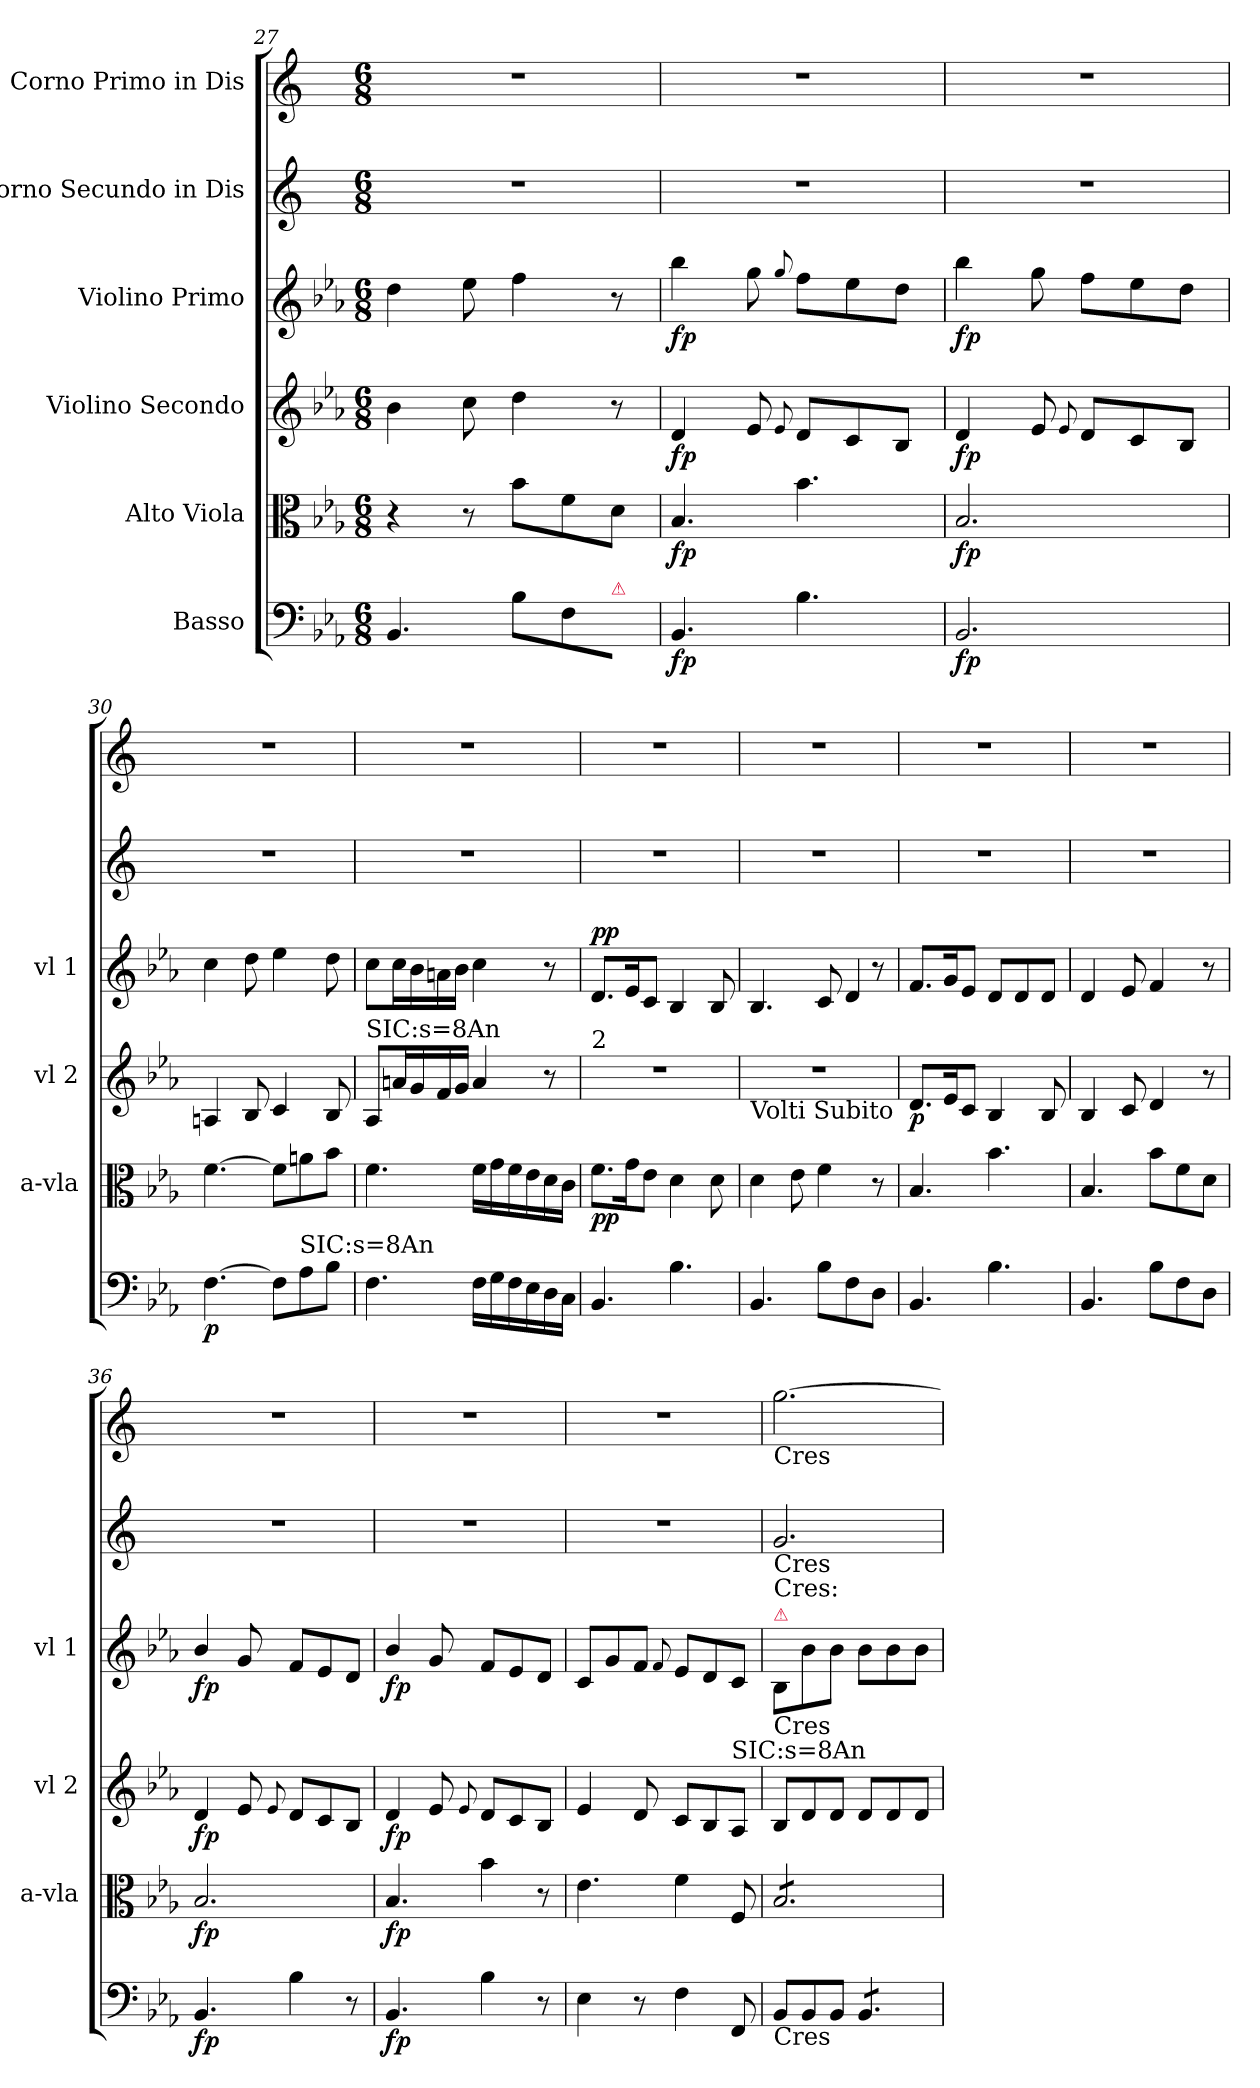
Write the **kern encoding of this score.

**kern	**dynam	**kern	**dynam	**kern	**dynam	**kern	**dynam	**kern	**kern
*part6	*part6	*part5	*part5	*part4	*part4	*part3	*part3	*part2	*part1
*staff6	*staff6	*staff5	*staff5	*staff4	*staff4	*staff3	*staff3	*staff2	*staff1
*I"Basso	*	*I"Alto Viola	*	*I"Violino Secondo	*	*I"Violino Primo	*	*I"Corno Secundo in Dis	*I"Corno Primo in Dis
*	*	*I'a-vla	*	*I'vl 2	*	*I'vl 1	*	*	*
*clefF4	*	*clefC3	*	*clefG2	*	*clefG2	*	*clefG2	*clefG2
*	*	*	*	*	*	*	*	*ITrd5c9	*ITrd5c9
*k[b-e-a-]	*	*k[b-e-a-]	*	*k[b-e-a-]	*	*k[b-e-a-]	*	*k[b-e-a-]	*k[b-e-a-]
*E-:	*	*E-:	*	*E-:	*	*E-:	*	*E-:	*E-:
*M6/8	*	*M6/8	*	*M6/8	*	*M6/8	*	*M6/8	*M6/8
=27	=27	=27	=27	=27	=27	=27	=27	=27	=27
4.BB-/	.	4r	.	4b-\	.	4dd\	.	2.r	2.r
.	.	8r	.	8cc\	.	8ee-\	.	.	.
8B-\L	.	8b-\L	.	4dd\	.	4ff\	.	.	.
8F\	.	8f\	.	.	.	.	.	.	.
!LO:TX:a:color=crimson:t=⚠	!	!	!	!	!	!	!	!	!
8D\Jyy	.	8d\J	.	8r	.	8r	.	.	.
=28	=28	=28	=28	=28	=28	=28	=28	=28	=28
4.BB-/	fp	4.B-/	fp	4d/	fp	4bb-\	fp	2.r	2.r
.	.	.	.	8e-/	.	8gg\	.	.	.
.	.	.	.	8qqe-/	.	8qqgg/	.	.	.
4.B-\	.	4.b-\	.	8d/L	.	8ff\L	.	.	.
.	.	.	.	8c/	.	8ee-\	.	.	.
.	.	.	.	8B-/J	.	8dd\J	.	.	.
=29	=29	=29	=29	=29	=29	=29	=29	=29	=29
2.BB-/	fp	2.B-/	fp	4d/	fp	4bb-\	fp	2.r	2.r
.	.	.	.	8e-/	.	8gg\	.	.	.
.	.	.	.	8qqe-/	.	.	.	.	.
.	.	.	.	8d/L	.	8ff\L	.	.	.
.	.	.	.	8c/	.	8ee-\	.	.	.
.	.	.	.	8B-/J	.	8dd\J	.	.	.
=30	=30	=30	=30	=30	=30	=30	=30	=30	=30
[4.F\	p	[4.f\	.	4An/	.	4cc\	.	2.r	2.r
.	.	.	.	8B-/	.	8dd\	.	.	.
8F\L]	.	8f\L]	.	4c/	.	4ee-\	.	.	.
!LO:TX:a:t=SIC&colon;s=8An	!	!	!	!	!	!	!	!	!
8A-\	.	8an\	.	.	.	.	.	.	.
8B-\J	.	8b-\J	.	8B-/	.	8dd\	.	.	.
=31	=31	=31	=31	=31	=31	=31	=31	=31	=31
!	!	!	!	!LO:TX:a:t=SIC&colon;s=8An	!	!	!	!	!
4.F\	.	4.f\	.	8A-/L	.	8cc\L	.	2.r	2.r
.	.	.	.	16an/L	.	16cc\L	.	.	.
.	.	.	.	16g/	.	16b-\	.	.	.
.	.	.	.	16f/	.	16an\	.	.	.
.	.	.	.	16g/JJ	.	16b-\JJ	.	.	.
16F\LL	.	16f\LL	.	4a/	.	4cc\	.	.	.
16G\	.	16g\	.	.	.	.	.	.	.
16F\	.	16f\	.	.	.	.	.	.	.
16E-\	.	16e-\	.	.	.	.	.	.	.
16D\	.	16d\	.	8r	.	8r	.	.	.
16C\JJ	.	16c\JJ	.	.	.	.	.	.	.
=32	=32	=32	=32	=32	=32	=32	=32	=32	=32
!	!	!	!	!LO:TX:a:t=2	!	!	!	!	!
!	!	!	!	!	!	!	!LO:DY:a	!	!
4.BB-/	.	8.f\L	pp	2.r	.	8.d/L	pp	2.r	2.r
.	.	16g\K	.	.	.	16e-/K	.	.	.
.	.	8e-\J	.	.	.	8c/J	.	.	.
4.B-\	.	4d\	.	.	.	4B-/	.	.	.
.	.	8d\	.	.	.	8B-/	.	.	.
=33	=33	=33	=33	=33	=33	=33	=33	=33	=33
!	!	!	!	!LO:TX:b:t=Volti Subito	!	!	!	!	!
4.BB-/	.	4d\	.	2.r	.	4.B-/	.	2.r	2.r
.	.	8e-\	.	.	.	.	.	.	.
8B-\L	.	4f\	.	.	.	8c/L	.	.	.
!	!	!	!	!	!	!LO:N:vis=4	!	!	!
8F\	.	.	.	.	.	8d/	.	.	.
8D\J	.	8r	.	.	.	8r	.	.	.
=34	=34	=34	=34	=34	=34	=34	=34	=34	=34
4.BB-/	.	4.B-/	.	8.d/L	p	8.f/L	.	2.r	2.r
.	.	.	.	16e-/K	.	16g/K	.	.	.
.	.	.	.	8c/J	.	8e-/J	.	.	.
4.B-\	.	4.b-\	.	4B-/	.	8d/L	.	.	.
.	.	.	.	.	.	8d/	.	.	.
.	.	.	.	8B-/	.	8d/J	.	.	.
=35	=35	=35	=35	=35	=35	=35	=35	=35	=35
4.BB-/	.	4.B-/	.	4B-/	.	4d/	.	2.r	2.r
.	.	.	.	8c/	.	8e-/	.	.	.
8B-\L	.	8b-\L	.	4d/	.	4f/	.	.	.
8F\	.	8f\	.	.	.	.	.	.	.
8D\J	.	8d\J	.	8r	.	8r	.	.	.
=36	=36	=36	=36	=36	=36	=36	=36	=36	=36
4.BB-/	fp	2.B-/	fp	4d/	fp	4b-/	fp	2.r	2.r
.	.	.	.	8e-/	.	8g/	.	.	.
.	.	.	.	8qqe-/	.	.	.	.	.
4B-\	.	.	.	8d/L	.	8f/L	.	.	.
.	.	.	.	8c/	.	8e-/	.	.	.
8r	.	.	.	8B-/J	.	8d/J	.	.	.
=37	=37	=37	=37	=37	=37	=37	=37	=37	=37
4.BB-/	fp	4.B-/	fp	4d/	fp	4b-/	fp	2.r	2.r
.	.	.	.	8e-/	.	8g/	.	.	.
.	.	.	.	8qqe-/	.	.	.	.	.
4B-\	.	4b-\	.	8d/L	.	8f/L	.	.	.
.	.	.	.	8c/	.	8e-/	.	.	.
8r	.	8r	.	8B-/J	.	8d/J	.	.	.
=38	=38	=38	=38	=38	=38	=38	=38	=38	=38
4E-\	.	4.e-\	.	4e-/	.	8c/L	.	2.r	2.r
.	.	.	.	.	.	8g/	.	.	.
8r	.	.	.	8d/	.	8f/J	.	.	.
.	.	.	.	.	.	8qqf/	.	.	.
4F\	.	4f\	.	8c/L	.	8e-/L	.	.	.
.	.	.	.	8B-/	.	8d/	.	.	.
!	!	!	!	!LO:TX:a:t=SIC&colon;s=8An	!	!	!	!	!
8FF/	.	8F/	.	8A-/J	.	8c/J	.	.	.
=39	=39	=39	=39	=39	=39	=39	=39	=39	=39
!	!	!	!	!	!	!	!	!	!LO:TX:b:t=Cres
!	!	!	!	!	!	!	!	!LO:TX:b:t=Cres	!
!	!	!	!	!	!	!LO:TX:a:color=crimson:t=⚠	!	!	!
!	!	!	!	!	!	!LO:TX:a:t=Cres&colon;	!	!	!
!	!	!	!	!LO:TX:a:t=Cres	!	!	!	!	!
!	!	!LO:TX:b:t=Cres	!	!	!	!	!	!	!
!LO:TX:b:t=Cres	!	!	!	!	!	!	!	!	!
*	*	*tremolo	*	*	*	*	*	*	*
8BB-/L	.	8B-/L	.	8B-/L	.	8B-/L	.	2.B-/	[2.b-\
8BB-/	.	8B-/	.	8d/	.	8b-\	.	.	.
8BB-/J	.	8B-/	.	8d/J	.	8b-\J	.	.	.
*tremolo	*	*	*	*	*	*	*	*	*
8BB-/L	.	8B-/	.	8d/L	.	8b-\L	.	.	.
8BB-/	.	8B-/	.	8d/	.	8b-\	.	.	.
8BB-/J	.	8B-/J	.	8d/J	.	8b-\J	.	.	.
*	*	*Xtremolo	*	*	*	*	*	*	*
*Xtremolo	*	*	*	*	*	*	*	*	*
=	=	=	=	=	=	=	=	=	=
*-	*-	*-	*-	*-	*-	*-	*-	*-	*-
